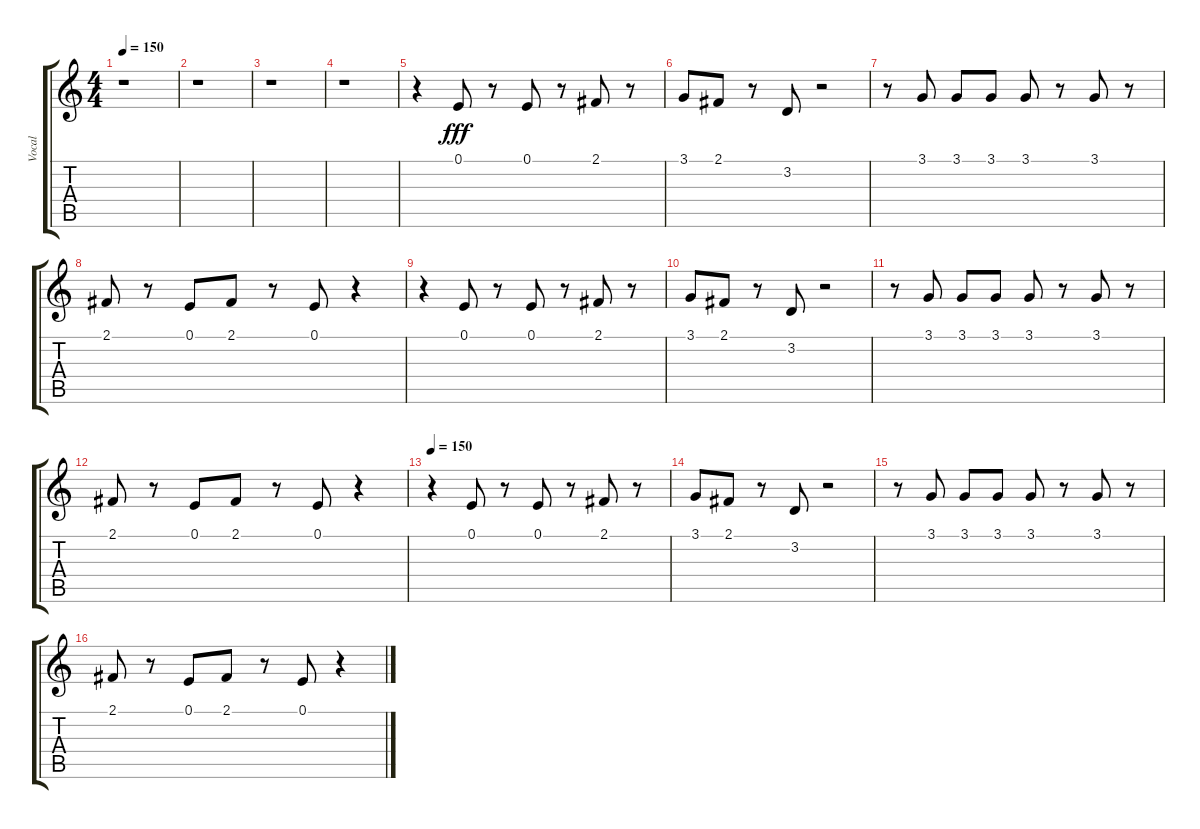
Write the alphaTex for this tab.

\track ("Vocal" "Vocal") {instrument lead2sawtooth}
\staff {score tabs}
\tuning (E4 B3 G3 D3 A2 E2) {hide}
\ts (4 4)
\tempo 150
\clef g2
\ks c
r.1{dy fff} |
r.1 |
r.1 |
r.1 |
r.4 0.1.8 r.8 0.1.8 r.8 2.1.8 r.8 |
3.1.8 2.1.8 r.8 3.2.8 r.2 |
r.8 3.1.8 3.1.8 3.1.8 3.1.8 r.8 3.1.8 r.8 |
2.1.8 r.8 0.1.8 2.1.8 r.8 0.1.8 r.4 |
r.4 0.1.8 r.8 0.1.8 r.8 2.1.8 r.8 |
3.1.8 2.1.8 r.8 3.2.8 r.2 |
r.8 3.1.8 3.1.8 3.1.8 3.1.8 r.8 3.1.8 r.8 |
2.1.8 r.8 0.1.8 2.1.8 r.8 0.1.8 r.4 |
\tempo 150
r.4 0.1.8 r.8 0.1.8 r.8 2.1.8 r.8 |
3.1.8 2.1.8 r.8 3.2.8 r.2 |
r.8 3.1.8 3.1.8 3.1.8 3.1.8 r.8 3.1.8 r.8 |
2.1.8 r.8 0.1.8 2.1.8 r.8 0.1.8 r.4
